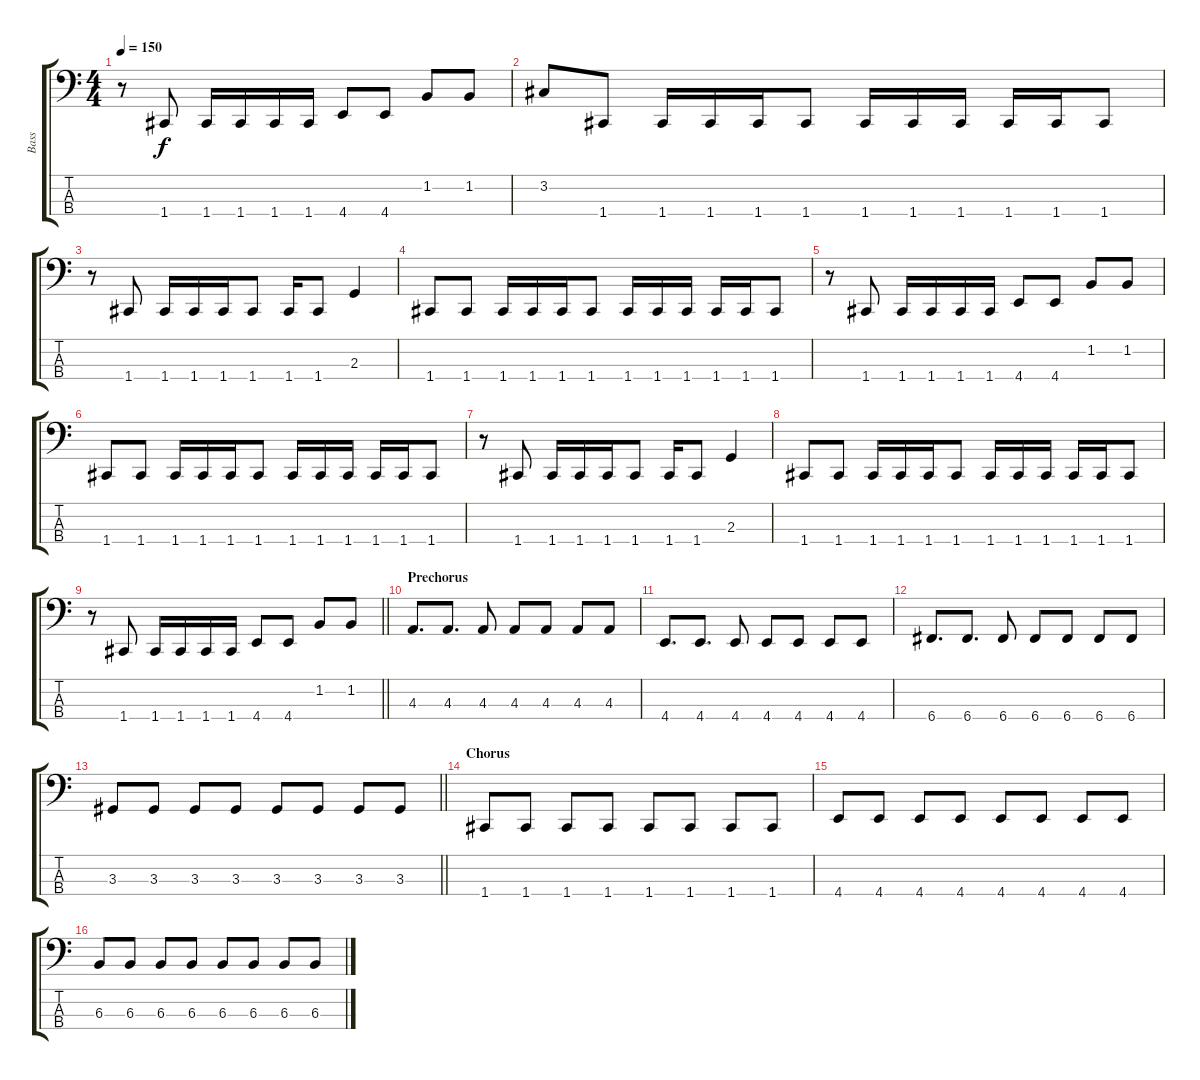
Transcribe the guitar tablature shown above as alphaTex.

\track ("Bass" "Bass") {instrument electricbasspick}
\staff {score tabs}
\tuning (Eb2 Bb1 F1 C1) {hide}
\ts (4 4)
\tempo 150
\clef f4
\ks c
r.8{dy f} 1.4.8 1.4.16 1.4.16 1.4.16 1.4.16 4.4.8 4.4.8 1.2.8 1.2.8 |
3.2.8 1.4.8 1.4.16 1.4.16 1.4.16 1.4.8 1.4.16 1.4.16 1.4.16 1.4.16 1.4.16 1.4.8 |
r.8 1.4.8 1.4.16 1.4.16 1.4.16 1.4.8 1.4.16 1.4.8 2.3.4 |
1.4.8 1.4.8 1.4.16 1.4.16 1.4.16 1.4.8 1.4.16 1.4.16 1.4.16 1.4.16 1.4.16 1.4.8 |
r.8 1.4.8 1.4.16 1.4.16 1.4.16 1.4.16 4.4.8 4.4.8 1.2.8 1.2.8 |
1.4.8 1.4.8 1.4.16 1.4.16 1.4.16 1.4.8 1.4.16 1.4.16 1.4.16 1.4.16 1.4.16 1.4.8 |
r.8 1.4.8 1.4.16 1.4.16 1.4.16 1.4.8 1.4.16 1.4.8 2.3.4 |
1.4.8 1.4.8 1.4.16 1.4.16 1.4.16 1.4.8 1.4.16 1.4.16 1.4.16 1.4.16 1.4.16 1.4.8 |
\barLineRight lightlight
r.8 1.4.8 1.4.16 1.4.16 1.4.16 1.4.16 4.4.8 4.4.8 1.2.8 1.2.8 |
\section ("" "Prechorus")
4.3.8{d} 4.3.8{d} 4.3.8 4.3.8 4.3.8 4.3.8 4.3.8 |
4.4.8{d} 4.4.8{d} 4.4.8 4.4.8 4.4.8 4.4.8 4.4.8 |
6.4.8{d} 6.4.8{d} 6.4.8 6.4.8 6.4.8 6.4.8 6.4.8 |
\barLineRight lightlight
3.3.8 3.3.8 3.3.8 3.3.8 3.3.8 3.3.8 3.3.8 3.3.8 |
\section ("" "Chorus")
1.4.8 1.4.8 1.4.8 1.4.8 1.4.8 1.4.8 1.4.8 1.4.8 |
4.4.8 4.4.8 4.4.8 4.4.8 4.4.8 4.4.8 4.4.8 4.4.8 |
6.3.8 6.3.8 6.3.8 6.3.8 6.3.8 6.3.8 6.3.8 6.3.8
